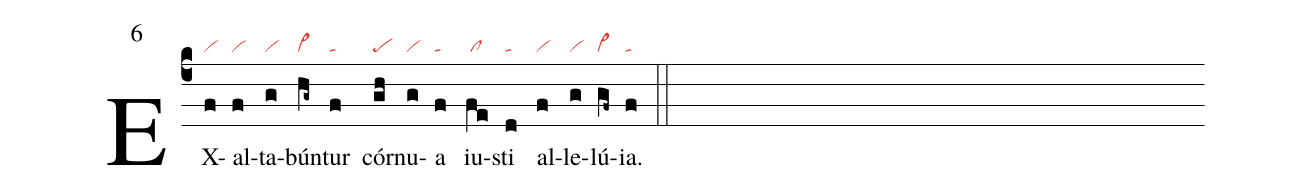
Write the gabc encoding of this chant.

mode: 6;
nabc-lines: 1;
%%
(c4)
EX(f|vi)al(f|vi)ta(g|vi)bún(hg~|cl~)tur(f|ta) cór(gh|pe)nu(g|vi)a(f|ta) iu(fe|/cl)sti(d|ta) al(f|vi)le(g|vi)lú(gf~|cl~)ia.(f|ta) (::)
